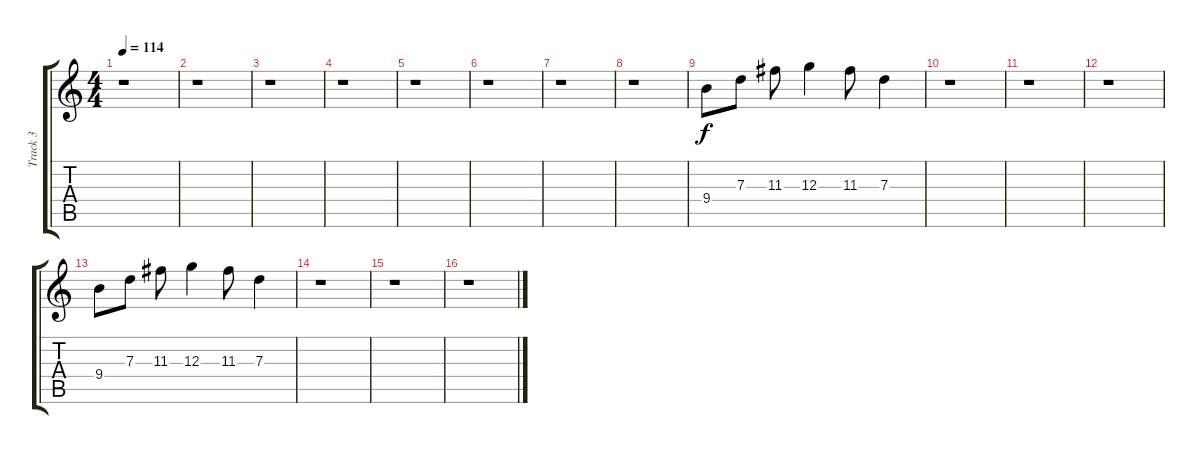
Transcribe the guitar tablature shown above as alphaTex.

\track ("Track 3" "Track 3") {instrument electricguitarjazz}
\staff {score tabs}
\tuning (E4 B3 G3 D3 A2 D2) {hide}
\ts (4 4)
\tempo 114
\clef g2
\ks c
r.1{dy f} |
r.1 |
r.1 |
r.1 |
r.1 |
r.1 |
r.1 |
r.1 |
9.4.8 7.3.8 11.3.8 12.3.4 11.3.8 7.3.4 |
r.1 |
r.1 |
r.1 |
9.4.8 7.3.8 11.3.8 12.3.4 11.3.8 7.3.4 |
r.1 |
r.1 |
r.1
